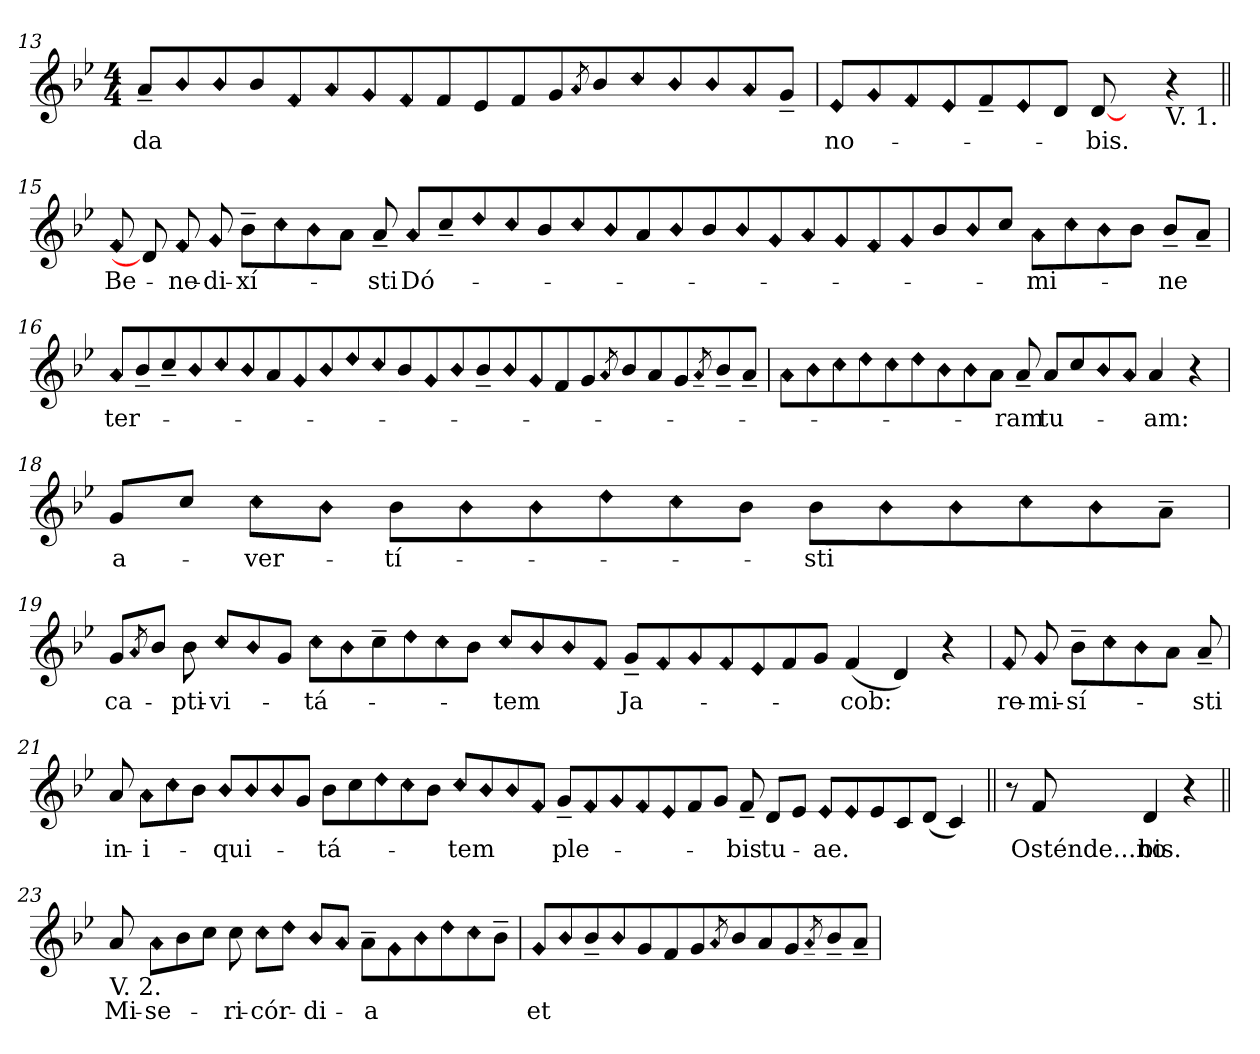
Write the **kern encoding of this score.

**kern	**text
*part1	*part1
*staff1	*staff1
*clefG2	*
*k[b-e-]	*
*B-:	*
*M4/4	*
=13	=13
!	!LO:LY:b:color=#000000
8a~i/L	da
!LO:N:head=diamond	!
8b-i/	.
!LO:N:head=diamond	!
8b-i/	.
8b-i/	.
!LO:N:head=diamond	!
8fi/	.
!LO:N:head=diamond	!
8ai/	.
!LO:N:head=diamond	!
8gi/	.
!LO:N:head=diamond	!
8fi/	.
8fi/	.
8e-i/	.
8fi/	.
8gi/	.
!LO:N:head=diamond	!
8qai/	.
8b-i/	.
!LO:N:head=diamond	!
8cci/	.
!LO:N:head=diamond	!
8b-i/	.
!LO:N:head=diamond	!
8b-i/	.
!LO:N:head=diamond	!
8ai/	.
8g~i/J	.
!!LO:LB:g=z
=14'	=14'
!LO:N:head=diamond	!
!	!LO:LY:b:color=#000000
8e-i/L	no-
!LO:N:head=diamond	!
8gi/	.
!LO:N:head=diamond	!
8fi/	.
!LO:N:head=diamond	!
8e-i/	.
8f~i/	.
!LO:N:head=diamond	!
8e-i/	.
8di/J	.
!	!LO:LY:b:color=#000000
[8di/	-bis.
8ryy	.
!LO:TX:b:t=V. 1.	!
4r	.
=15||	=15||
!LO:N:head=diamond	!
!	!LO:LY:b:color=#000000
8fi/	Be-
8di/]	.
!LO:N:head=diamond	!
!	!LO:LY:b:color=#000000
8fi/	-ne-
!LO:N:head=diamond	!
!	!LO:LY:b:color=#000000
8gi/	-di-
!	!LO:LY:b:color=#000000
8b-~i\L	-xí-
!LO:N:head=diamond	!
8cci\	.
!LO:N:head=diamond	!
8b-i\	.
8ai\J	.
!	!LO:LY:b:color=#000000
8a~i/	-sti
!LO:N:head=diamond	!
!	!LO:LY:b:color=#000000
8ai/L	Dó-
8cc~i/	.
!LO:N:head=diamond	!
8ddi/	.
!LO:N:head=diamond	!
8cci/	.
8b-i/	.
!LO:N:head=diamond	!
8cci/	.
!LO:N:head=diamond	!
8b-i/	.
8ai/	.
!LO:N:head=diamond	!
8b-i/	.
8b-i/	.
!LO:N:head=diamond	!
8b-i/	.
!LO:N:head=diamond	!
8gi/	.
!LO:N:head=diamond	!
8ai/	.
!LO:N:head=diamond	!
8gi/	.
!LO:N:head=diamond	!
8fi/	.
!LO:N:head=diamond	!
8gi/	.
8b-i/	.
!LO:N:head=diamond	!
8b-i/	.
8cci/J	.
!LO:N:head=diamond	!
!	!LO:LY:b:color=#000000
8ai\L	-mi-
!LO:N:head=diamond	!
8cci\	.
!LO:N:head=diamond	!
8b-i\	.
8b-i\J	.
!	!LO:LY:b:color=#000000
8b-~i/L	-ne
8a~i/J	.
!!LO:LB:g=z
=16'	=16'
!LO:N:head=diamond	!
!	!LO:LY:b:color=#000000
8ai/L	ter-
8b-~i/	.
8cc~i/	.
!LO:N:head=diamond	!
8b-i/	.
!LO:N:head=diamond	!
8cci/	.
!LO:N:head=diamond	!
8b-i/	.
8ai/	.
!LO:N:head=diamond	!
8gi/	.
!LO:N:head=diamond	!
8b-i/	.
!LO:N:head=diamond	!
8ddi/	.
!LO:N:head=diamond	!
8cci/	.
8b-i/	.
!LO:N:head=diamond	!
8gi/	.
!LO:N:head=diamond	!
8b-i/	.
8b-~i/	.
!LO:N:head=diamond	!
8b-i/	.
!LO:N:head=diamond	!
8gi/	.
8fi/	.
8gi/	.
!LO:N:head=diamond	!
8qai/	.
8b-i/	.
8ai/	.
8gi/	.
!LO:N:head=diamond	!
8qa~i/	.
8b-~i/	.
8a~i/J	.
=17'	=17'
!LO:N:head=diamond	!
8ai\L	.
!LO:N:head=diamond	!
8b-i\	.
!LO:N:head=diamond	!
8cci\	.
!LO:N:head=diamond	!
8ddi\	.
!LO:N:head=diamond	!
8cci\	.
!LO:N:head=diamond	!
8ddi\	.
!LO:N:head=diamond	!
8b-i\	.
!LO:N:head=diamond	!
8b-i\	.
8ai\J	.
!	!LO:LY:b:color=#000000
8a~i/	-ram
!	!LO:LY:b:color=#000000
8ai/L	tu-
8cci/	.
!LO:N:head=diamond	!
8b-i/	.
!LO:N:head=diamond	!
8ai/J	.
!	!LO:LY:b:color=#000000
4ai/	-am:
4r	.
!!LO:LB:g=z
=18	=18
!	!LO:LY:b:color=#000000
8gi/L	a-
8cci/J	.
!LO:N:head=diamond	!
!	!LO:LY:b:color=#000000
8cci\L	-ver-
!LO:N:head=diamond	!
8b-i\J	.
!	!LO:LY:b:color=#000000
8b-i\L	-tí-
!LO:N:head=diamond	!
8b-i\	.
!LO:N:head=diamond	!
8b-i\	.
!LO:N:head=diamond	!
8ddi\	.
!LO:N:head=diamond	!
8cci\	.
8b-i\J	.
!	!LO:LY:b:color=#000000
8b-i\L	-sti
!LO:N:head=diamond	!
8b-i\	.
!LO:N:head=diamond	!
8b-i\	.
!LO:N:head=diamond	!
8cci\	.
!LO:N:head=diamond	!
8b-i\	.
8a~i\J	.
=19'	=19'
!	!LO:LY:b:color=#000000
8gi/L	ca-
!LO:N:head=diamond	!
8qai/	.
8b-i/J	.
!	!LO:LY:b:color=#000000
8b-i\	-pti-
!LO:N:head=diamond	!
!	!LO:LY:b:color=#000000
8cci/L	-vi-
!LO:N:head=diamond	!
8b-i/	.
8gi/J	.
!LO:N:head=diamond	!
!	!LO:LY:b:color=#000000
8cci\L	-tá-
!LO:N:head=diamond	!
8b-i\	.
8cc~i\	.
!LO:N:head=diamond	!
8ddi\	.
!LO:N:head=diamond	!
8cci\	.
8b-i\J	.
!LO:N:head=diamond	!
!	!LO:LY:b:color=#000000
8cci/L	-tem
!LO:N:head=diamond	!
8b-i/	.
!LO:N:head=diamond	!
8b-i/	.
!LO:N:head=diamond	!
8fi/J	.
!	!LO:LY:b:color=#000000
8g~i/L	Ja-
!LO:N:head=diamond	!
8fi/	.
!LO:N:head=diamond	!
8gi/	.
!LO:N:head=diamond	!
8fi/	.
!LO:N:head=diamond	!
8e-i/	.
8fi/	.
8gi/J	.
!	!LO:LY:b:color=#000000
(4fi/	-cob:
4di/)	.
4r	.
!!LO:LB:g=z
=20	=20
!LO:N:head=diamond	!
!	!LO:LY:b:color=#000000
8fi/	re-
!LO:N:head=diamond	!
!	!LO:LY:b:color=#000000
8gi/	-mi-
!	!LO:LY:b:color=#000000
8b-~i\L	-sí-
!LO:N:head=diamond	!
8cci\	.
!LO:N:head=diamond	!
8b-i\	.
8ai\J	.
!	!LO:LY:b:color=#000000
8a~i/	-sti
=21'	=21'
!	!LO:LY:b:color=#000000
8ai/	in-
!LO:N:head=diamond	!
!	!LO:LY:b:color=#000000
8ai\L	-i-
!LO:N:head=diamond	!
8cci\	.
8b-i\J	.
!LO:N:head=diamond	!
!	!LO:LY:b:color=#000000
8b-i/L	-qui-
!LO:N:head=diamond	!
8b-i/	.
!LO:N:head=diamond	!
8b-i/	.
8gi/J	.
!	!LO:LY:b:color=#000000
8b-i\L	-tá-
8cci\	.
!LO:N:head=diamond	!
8ddi\	.
!LO:N:head=diamond	!
8cci\	.
8b-i\J	.
!LO:N:head=diamond	!
!	!LO:LY:b:color=#000000
8cci/L	-tem
!LO:N:head=diamond	!
8b-i/	.
!LO:N:head=diamond	!
8b-i/	.
!LO:N:head=diamond	!
8fi/J	.
!	!LO:LY:b:color=#000000
8g~i/L	ple-
!LO:N:head=diamond	!
8fi/	.
!LO:N:head=diamond	!
8gi/	.
!LO:N:head=diamond	!
8fi/	.
!LO:N:head=diamond	!
8e-i/	.
8fi/	.
8gi/J	.
!	!LO:LY:b:color=#000000
8f~i/	-bis
!	!LO:LY:b:color=#000000
8di/L	tu-
8e-i/J	.
!LO:N:head=diamond	!
!	!LO:LY:b:color=#000000
8e-i/L	-ae.
!LO:N:head=diamond	!
8e-i/	.
8e-i/	.
8ci/	.
(8di/J	.
4ci/)	.
=22||	=22||
8r	.
!	!LO:LY:b:color=#000000
8fi/	Osténde...no
!	!LO:LY:b:color=#000000
4di/	bis.
4r	.
!!LO:LB:g=z
=23||	=23||
!LO:TX:b:t=V. 2.	!
!	!LO:LY:b:color=#000000
8ai/	Mi-
!LO:N:head=diamond	!
!	!LO:LY:b:color=#000000
8ai\L	-se-
8b-i\	.
8cci\J	.
!	!LO:LY:b:color=#000000
8cci\	-ri-
!LO:N:head=diamond	!
!	!LO:LY:b:color=#000000
8cci\L	-cór-
!LO:N:head=diamond	!
8ddi\J	.
!LO:N:head=diamond	!
!	!LO:LY:b:color=#000000
8b-i/L	-di-
!LO:N:head=diamond	!
8ai/J	.
!	!LO:LY:b:color=#000000
8a~i\L	-a
!LO:N:head=diamond	!
8gi\	.
!LO:N:head=diamond	!
8b-i\	.
!LO:N:head=diamond	!
8ddi\	.
!LO:N:head=diamond	!
8cci\	.
8b-~i\J	.
=24'	=24'
!LO:N:head=diamond	!
!	!LO:LY:b:color=#000000
8gi/L	et
!LO:N:head=diamond	!
8b-i/	.
8b-~i/	.
!LO:N:head=diamond	!
8b-i/	.
8gi/	.
8fi/	.
8gi/	.
!LO:N:head=diamond	!
8qai/	.
8b-i/	.
8ai/	.
8gi/	.
!LO:N:head=diamond	!
8qa~i/	.
8b-~i/	.
8a~i/J	.
='	='
*-	*-
